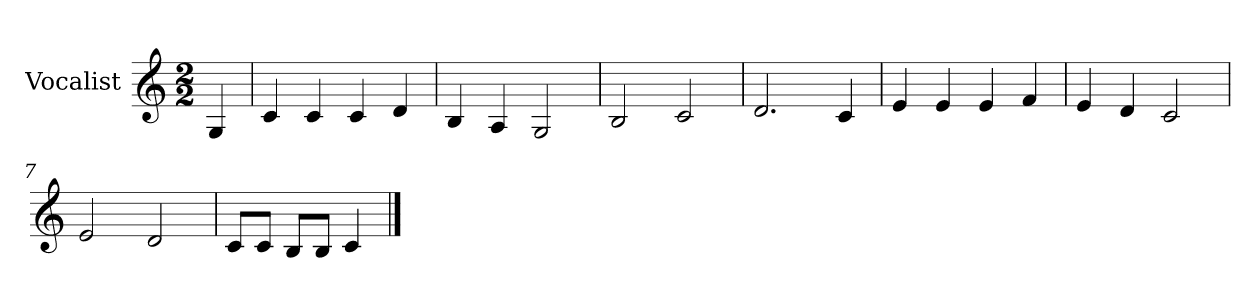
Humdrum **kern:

**kern
*part1
*staff1
*I"Vocalist
*k[]
*C:
*M2/2
=
4G
=1
4c
4c
4c
4d
=2
4B
4A
2G
=3
2B
2c
=4
2.d
4c
=5
4e
4e
4e
4f
=6
4e
4d
2c
=7
2e
2d
=8
8cL
8cJ
8BL
8BJ
4c
==
*-
